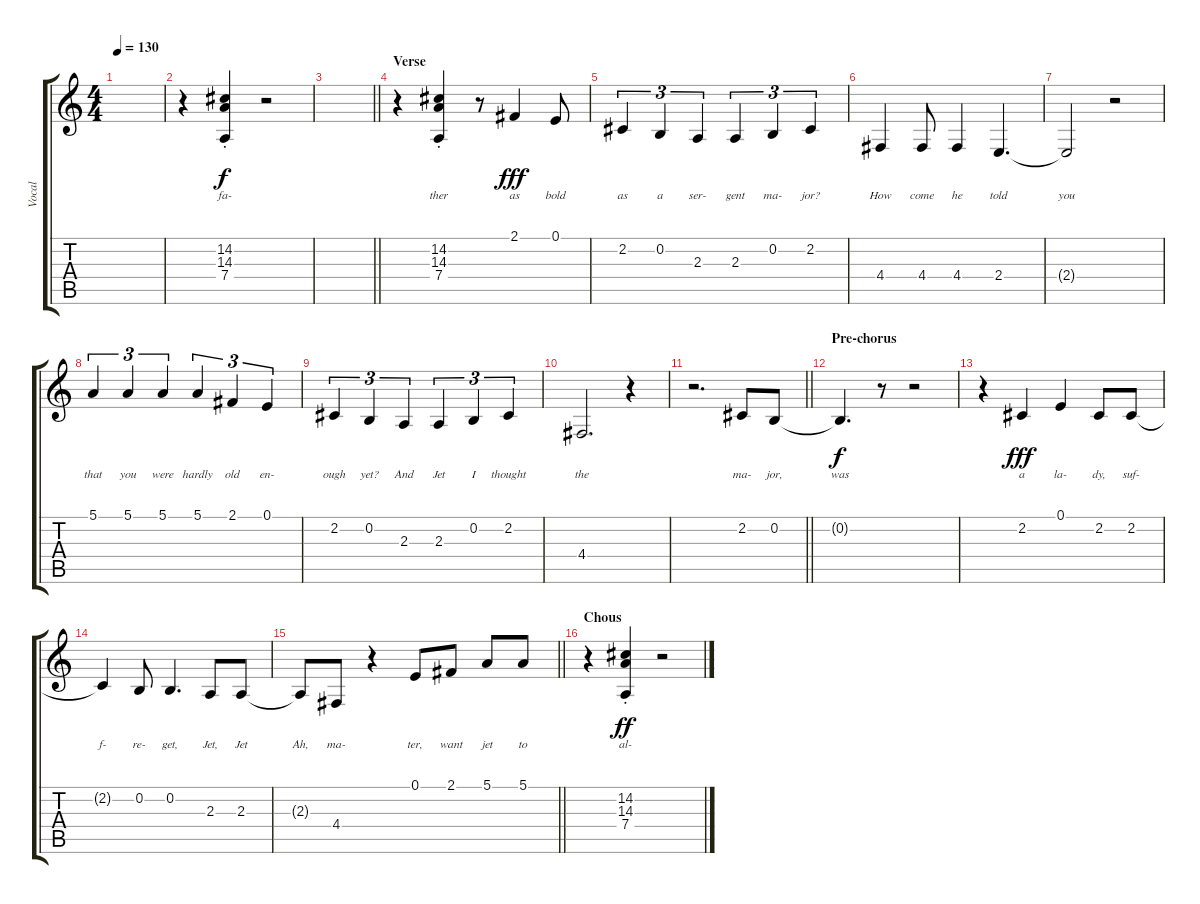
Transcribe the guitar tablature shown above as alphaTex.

\track ("Vocal" "Vocal") {instrument lead4chiff}
\staff {score tabs}
\tuning (E4 B3 G3 D3 A2 E2) {hide}
\ts (4 4)
\tempo 130
\clef g2
\ks c
|
r.4 (14.2{st} 14.3{st} 7.4{st}).4{lyrics (0 "fa-") lyrics (1 "") lyrics (2 "") lyrics (3 "") lyrics (4 "")} r.2 |
\barLineRight lightlight
|
\section ("" "Verse")
r.4 (14.2{st} 14.3{st} 7.4{st}).4{lyrics (0 "ther") lyrics (1 "") lyrics (2 "") lyrics (3 "") lyrics (4 "")} r.8{volume 16 balance 8 instrument lead4chiff} 2.1.4{lyrics (0 "as") lyrics (1 "") lyrics (2 "") lyrics (3 "") lyrics (4 "") dy fff} 0.1.8{lyrics (0 "bold") lyrics (1 "") lyrics (2 "") lyrics (3 "") lyrics (4 "")} |
2.2.4{tu (3 2) lyrics (0 "as") lyrics (1 "") lyrics (2 "") lyrics (3 "") lyrics (4 "")} 0.2.4{tu (3 2) lyrics (0 "a") lyrics (1 "") lyrics (2 "") lyrics (3 "") lyrics (4 "")} 2.3.4{tu (3 2) lyrics (0 "ser-") lyrics (1 "") lyrics (2 "") lyrics (3 "") lyrics (4 "")} 2.3.4{tu (3 2) lyrics (0 "gent") lyrics (1 "") lyrics (2 "") lyrics (3 "") lyrics (4 "")} 0.2.4{tu (3 2) lyrics (0 "ma-") lyrics (1 "") lyrics (2 "") lyrics (3 "") lyrics (4 "")} 2.2.4{tu (3 2) lyrics (0 "jor?") lyrics (1 "") lyrics (2 "") lyrics (3 "") lyrics (4 "")} |
4.4.4{lyrics (0 "How") lyrics (1 "") lyrics (2 "") lyrics (3 "") lyrics (4 "")} 4.4.8{lyrics (0 "come") lyrics (1 "") lyrics (2 "") lyrics (3 "") lyrics (4 "")} 4.4.4{lyrics (0 "he") lyrics (1 "") lyrics (2 "") lyrics (3 "") lyrics (4 "")} 2.4.4{d lyrics (0 "told") lyrics (1 "") lyrics (2 "") lyrics (3 "") lyrics (4 "")} |
2.4{t}.2{lyrics (0 "you") lyrics (1 "") lyrics (2 "") lyrics (3 "") lyrics (4 "")} r.2 |
5.1.4{tu (3 2) lyrics (0 "that") lyrics (1 "") lyrics (2 "") lyrics (3 "") lyrics (4 "")} 5.1.4{tu (3 2) lyrics (0 "you") lyrics (1 "") lyrics (2 "") lyrics (3 "") lyrics (4 "")} 5.1.4{tu (3 2) lyrics (0 "were") lyrics (1 "") lyrics (2 "") lyrics (3 "") lyrics (4 "")} 5.1.4{tu (3 2) lyrics (0 "hardly") lyrics (1 "") lyrics (2 "") lyrics (3 "") lyrics (4 "")} 2.1.4{tu (3 2) lyrics (0 "old") lyrics (1 "") lyrics (2 "") lyrics (3 "") lyrics (4 "")} 0.1.4{tu (3 2) lyrics (0 "en-") lyrics (1 "") lyrics (2 "") lyrics (3 "") lyrics (4 "")} |
2.2.4{tu (3 2) lyrics (0 "ough") lyrics (1 "") lyrics (2 "") lyrics (3 "") lyrics (4 "")} 0.2.4{tu (3 2) lyrics (0 "yet?") lyrics (1 "") lyrics (2 "") lyrics (3 "") lyrics (4 "")} 2.3.4{tu (3 2) lyrics (0 "And") lyrics (1 "") lyrics (2 "") lyrics (3 "") lyrics (4 "")} 2.3.4{tu (3 2) lyrics (0 "Jet") lyrics (1 "") lyrics (2 "") lyrics (3 "") lyrics (4 "")} 0.2.4{tu (3 2) lyrics (0 "I") lyrics (1 "") lyrics (2 "") lyrics (3 "") lyrics (4 "")} 2.2.4{tu (3 2) lyrics (0 "thought") lyrics (1 "") lyrics (2 "") lyrics (3 "") lyrics (4 "")} |
4.4.2{d lyrics (0 "the") lyrics (1 "") lyrics (2 "") lyrics (3 "") lyrics (4 "")} r.4 |
\barLineRight lightlight
r.2{d} 2.2.8{lyrics (0 "ma-") lyrics (1 "") lyrics (2 "") lyrics (3 "") lyrics (4 "")} 0.2.8{lyrics (0 "jor,") lyrics (1 "") lyrics (2 "") lyrics (3 "") lyrics (4 "")} |
\section ("" "Pre-chorus")
0.2{t}.4{d lyrics (0 "was") lyrics (1 "") lyrics (2 "") lyrics (3 "") lyrics (4 "") dy f} r.8 r.2 |
r.4 2.2.4{lyrics (0 "a") lyrics (1 "") lyrics (2 "") lyrics (3 "") lyrics (4 "") dy fff} 0.1.4{lyrics (0 "la-") lyrics (1 "") lyrics (2 "") lyrics (3 "") lyrics (4 "")} 2.2.8{lyrics (0 "dy,") lyrics (1 "") lyrics (2 "") lyrics (3 "") lyrics (4 "")} 2.2.8{lyrics (0 "suf-") lyrics (1 "") lyrics (2 "") lyrics (3 "") lyrics (4 "")} |
2.2{t}.4{lyrics (0 "f-") lyrics (1 "") lyrics (2 "") lyrics (3 "") lyrics (4 "")} 0.2.8{lyrics (0 "re-") lyrics (1 "") lyrics (2 "") lyrics (3 "") lyrics (4 "")} 0.2.4{d lyrics (0 "get,") lyrics (1 "") lyrics (2 "") lyrics (3 "") lyrics (4 "")} 2.3.8{lyrics (0 "Jet,") lyrics (1 "") lyrics (2 "") lyrics (3 "") lyrics (4 "")} 2.3.8{lyrics (0 "Jet") lyrics (1 "") lyrics (2 "") lyrics (3 "") lyrics (4 "")} |
\barLineRight lightlight
2.3{t}.8{lyrics (0 "Ah,") lyrics (1 "") lyrics (2 "") lyrics (3 "") lyrics (4 "")} 4.4.8{lyrics (0 "ma-") lyrics (1 "") lyrics (2 "") lyrics (3 "") lyrics (4 "")} r.4 0.1.8{lyrics (0 "ter,") lyrics (1 "") lyrics (2 "") lyrics (3 "") lyrics (4 "")} 2.1.8{lyrics (0 "want") lyrics (1 "") lyrics (2 "") lyrics (3 "") lyrics (4 "")} 5.1.8{lyrics (0 "jet") lyrics (1 "") lyrics (2 "") lyrics (3 "") lyrics (4 "")} 5.1.8{lyrics (0 "to") lyrics (1 "") lyrics (2 "") lyrics (3 "") lyrics (4 "")} |
\section ("" "Chous")
r.4{balance 12 instrument pad4choir} (14.2{st} 14.3{st} 7.4{st}).4{lyrics (0 "al-") lyrics (1 "") lyrics (2 "") lyrics (3 "") lyrics (4 "") dy ff} r.2
